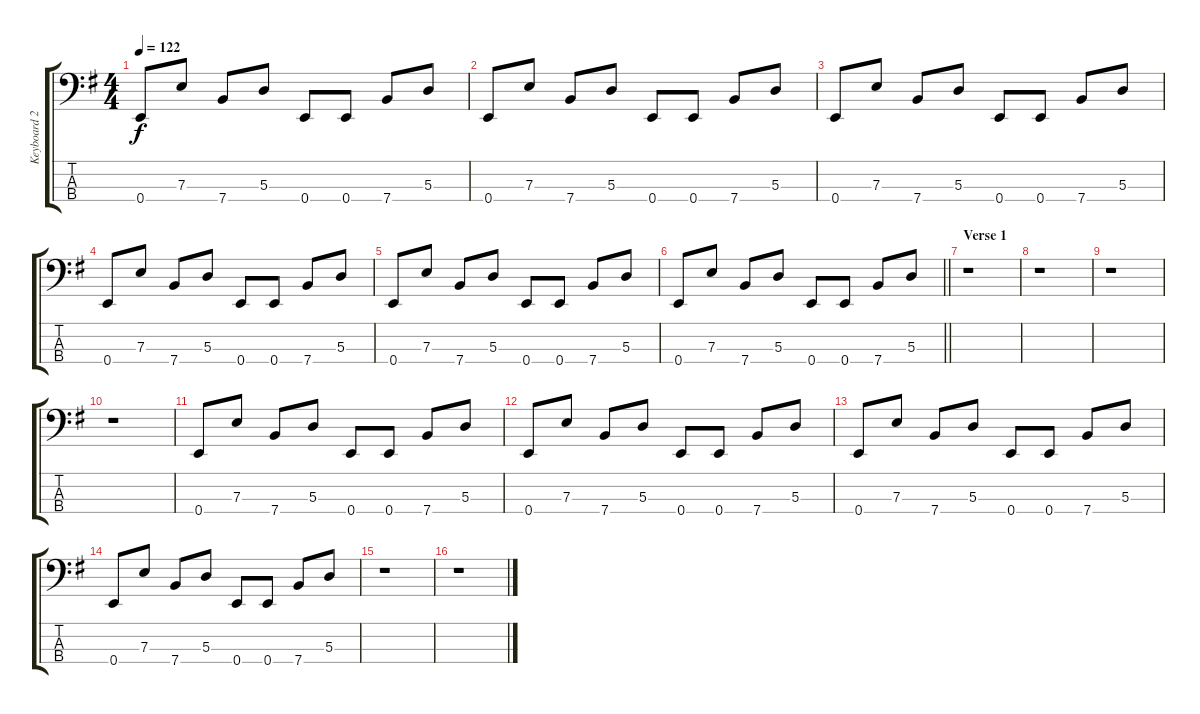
\track ("Keyboard 2" "Keyboard 2") {instrument synthbass2}
\staff {score tabs}
\tuning (G2 D2 A1 E1) {hide}
\ts (4 4)
\tempo 122
\clef f4
\ks eminor
0.4.8{dy f} 7.3.8 7.4.8 5.3.8 0.4.8 0.4.8 7.4.8 5.3.8 |
0.4.8 7.3.8 7.4.8 5.3.8 0.4.8 0.4.8 7.4.8 5.3.8 |
0.4.8 7.3.8 7.4.8 5.3.8 0.4.8 0.4.8 7.4.8 5.3.8 |
0.4.8 7.3.8 7.4.8 5.3.8 0.4.8 0.4.8 7.4.8 5.3.8 |
0.4.8 7.3.8 7.4.8 5.3.8 0.4.8 0.4.8 7.4.8 5.3.8 |
\barLineRight lightlight
0.4.8 7.3.8 7.4.8 5.3.8 0.4.8 0.4.8 7.4.8 5.3.8 |
\section ("" "Verse 1")
r.1 |
r.1 |
r.1 |
r.1 |
0.4.8 7.3.8 7.4.8 5.3.8 0.4.8 0.4.8 7.4.8 5.3.8 |
0.4.8 7.3.8 7.4.8 5.3.8 0.4.8 0.4.8 7.4.8 5.3.8 |
0.4.8 7.3.8 7.4.8 5.3.8 0.4.8 0.4.8 7.4.8 5.3.8 |
0.4.8 7.3.8 7.4.8 5.3.8 0.4.8 0.4.8 7.4.8 5.3.8 |
r.1 |
r.1
